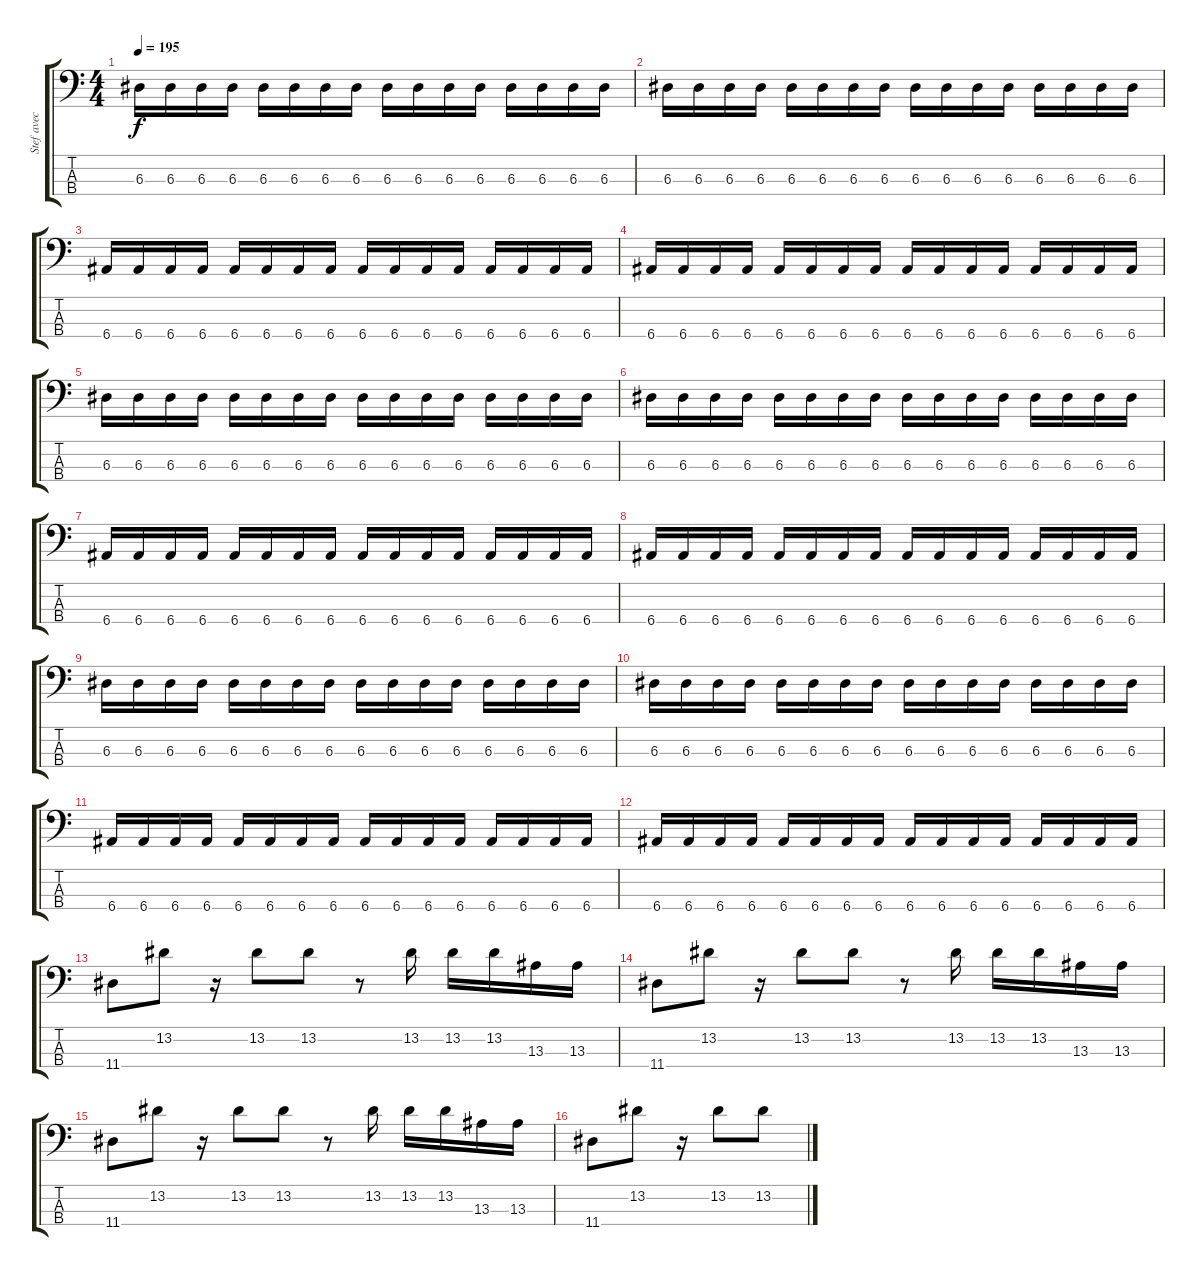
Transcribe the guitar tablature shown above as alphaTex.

\track ("Stef avec une jazz bass" "Stef avec ") {instrument fretlessbass}
\staff {score tabs}
\tuning (G2 D2 A1 E1) {hide}
\ts (4 4)
\tempo 195
\clef f4
\ks c
6.3.16{dy f} 6.3.16 6.3.16 6.3.16 6.3.16 6.3.16 6.3.16 6.3.16 6.3.16 6.3.16 6.3.16 6.3.16 6.3.16 6.3.16 6.3.16 6.3.16 |
6.3.16 6.3.16 6.3.16 6.3.16 6.3.16 6.3.16 6.3.16 6.3.16 6.3.16 6.3.16 6.3.16 6.3.16 6.3.16 6.3.16 6.3.16 6.3.16 |
6.4.16 6.4.16 6.4.16 6.4.16 6.4.16 6.4.16 6.4.16 6.4.16 6.4.16 6.4.16 6.4.16 6.4.16 6.4.16 6.4.16 6.4.16 6.4.16 |
6.4.16 6.4.16 6.4.16 6.4.16 6.4.16 6.4.16 6.4.16 6.4.16 6.4.16 6.4.16 6.4.16 6.4.16 6.4.16 6.4.16 6.4.16 6.4.16 |
6.3.16 6.3.16 6.3.16 6.3.16 6.3.16 6.3.16 6.3.16 6.3.16 6.3.16 6.3.16 6.3.16 6.3.16 6.3.16 6.3.16 6.3.16 6.3.16 |
6.3.16 6.3.16 6.3.16 6.3.16 6.3.16 6.3.16 6.3.16 6.3.16 6.3.16 6.3.16 6.3.16 6.3.16 6.3.16 6.3.16 6.3.16 6.3.16 |
6.4.16 6.4.16 6.4.16 6.4.16 6.4.16 6.4.16 6.4.16 6.4.16 6.4.16 6.4.16 6.4.16 6.4.16 6.4.16 6.4.16 6.4.16 6.4.16 |
6.4.16 6.4.16 6.4.16 6.4.16 6.4.16 6.4.16 6.4.16 6.4.16 6.4.16 6.4.16 6.4.16 6.4.16 6.4.16 6.4.16 6.4.16 6.4.16 |
6.3.16 6.3.16 6.3.16 6.3.16 6.3.16 6.3.16 6.3.16 6.3.16 6.3.16 6.3.16 6.3.16 6.3.16 6.3.16 6.3.16 6.3.16 6.3.16 |
6.3.16 6.3.16 6.3.16 6.3.16 6.3.16 6.3.16 6.3.16 6.3.16 6.3.16 6.3.16 6.3.16 6.3.16 6.3.16 6.3.16 6.3.16 6.3.16 |
6.4.16 6.4.16 6.4.16 6.4.16 6.4.16 6.4.16 6.4.16 6.4.16 6.4.16 6.4.16 6.4.16 6.4.16 6.4.16 6.4.16 6.4.16 6.4.16 |
6.4.16 6.4.16 6.4.16 6.4.16 6.4.16 6.4.16 6.4.16 6.4.16 6.4.16 6.4.16 6.4.16 6.4.16 6.4.16 6.4.16 6.4.16 6.4.16 |
11.4.8 13.2.8 r.16 13.2.8 13.2.8 r.8 13.2.16 13.2.16 13.2.16 13.3.16 13.3.16 |
11.4.8 13.2.8 r.16 13.2.8 13.2.8 r.8 13.2.16 13.2.16 13.2.16 13.3.16 13.3.16 |
11.4.8 13.2.8 r.16 13.2.8 13.2.8 r.8 13.2.16 13.2.16 13.2.16 13.3.16 13.3.16 |
11.4.8 13.2.8 r.16 13.2.8 13.2.8
